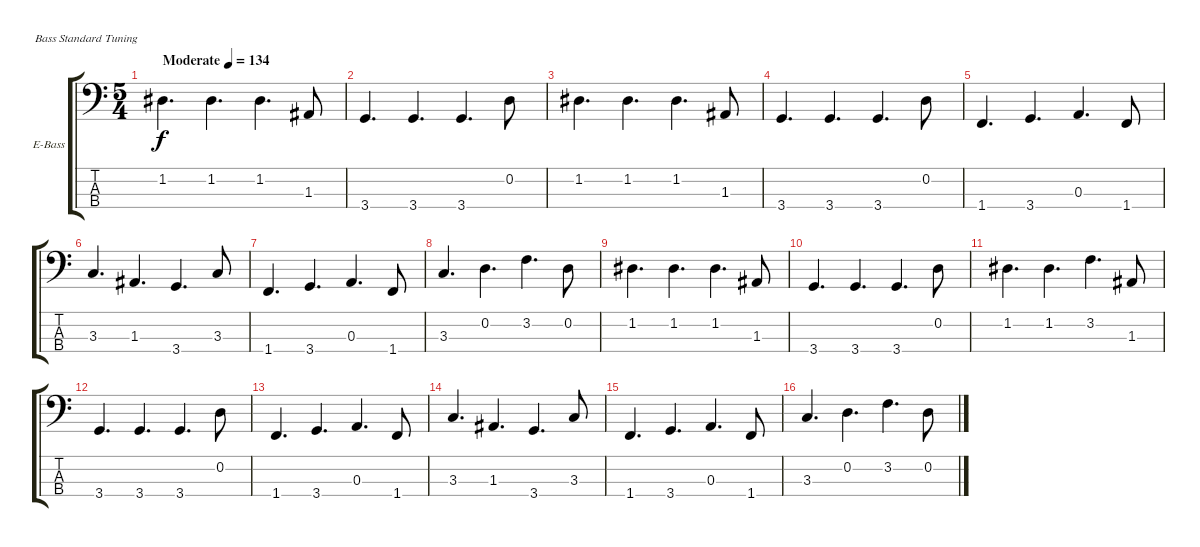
\bracketExtendMode groupsimilarinstruments
\firstSystemTrackNameOrientation horizontal
\otherSystemsTrackNameOrientation horizontal
\track ("Bass" "E-Bass") {instrument electricbasspick}
\staff {score tabs}
\tuning (G2 D2 A1 E1)
\ts (5 4)
\beaming (8 6 4)
\tempo (134 "Moderate")
\clef f4
\ks c
1.2.4{d dy f instrument electricbasspick} 1.2.4{d} 1.2.4{d} 1.3.8 |
3.4.4{d} 3.4.4{d} 3.4.4{d} 0.2.8 |
1.2.4{d} 1.2.4{d} 1.2.4{d} 1.3.8 |
3.4.4{d} 3.4.4{d} 3.4.4{d} 0.2.8 |
1.4.4{d} 3.4.4{d} 0.3.4{d} 1.4.8 |
3.3.4{d} 1.3.4{d} 3.4.4{d} 3.3.8 |
1.4.4{d} 3.4.4{d} 0.3.4{d} 1.4.8 |
3.3.4{d} 0.2.4{d} 3.2.4{d} 0.2.8 |
1.2.4{d} 1.2.4{d} 1.2.4{d} 1.3.8 |
3.4.4{d} 3.4.4{d} 3.4.4{d} 0.2.8 |
1.2.4{d} 1.2.4{d} 3.2.4{d} 1.3.8 |
3.4.4{d} 3.4.4{d} 3.4.4{d} 0.2.8 |
1.4.4{d} 3.4.4{d} 0.3.4{d} 1.4.8 |
3.3.4{d} 1.3.4{d} 3.4.4{d} 3.3.8 |
1.4.4{d} 3.4.4{d} 0.3.4{d} 1.4.8 |
3.3.4{d} 0.2.4{d} 3.2.4{d} 0.2.8
